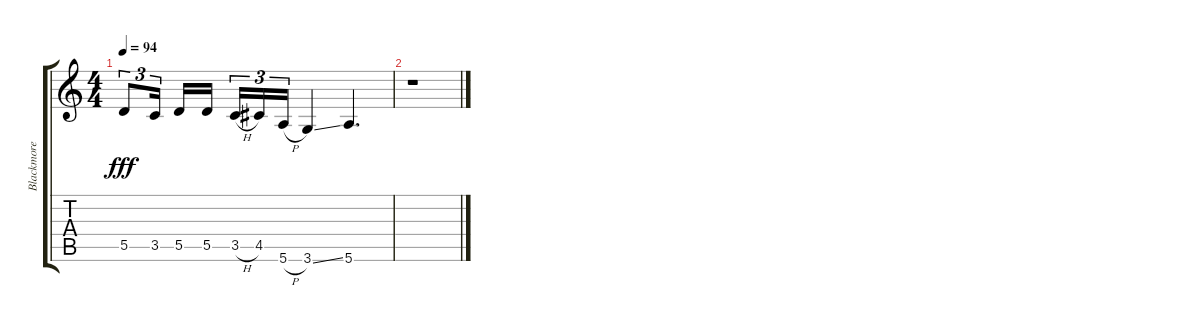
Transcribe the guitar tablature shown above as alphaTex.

\track ("Blackmore Combined" "Blackmore ") {instrument overdrivenguitar}
\staff {score tabs}
\tuning (E4 B3 G3 D3 A2 E2) {hide}
\ts (4 4)
\tempo 94
\clef g2
\ks c
5.5.8{tu (3 2) dy fff} 3.5.16{tu (3 2) beam splitsecondary} 5.5.16 5.5.16 3.5{h}.16{tu (3 2)} 4.5.16{tu (3 2)} 5.6{h}.16{tu (3 2)} 3.6{ss}.4 5.6.4{d} |
r.1
